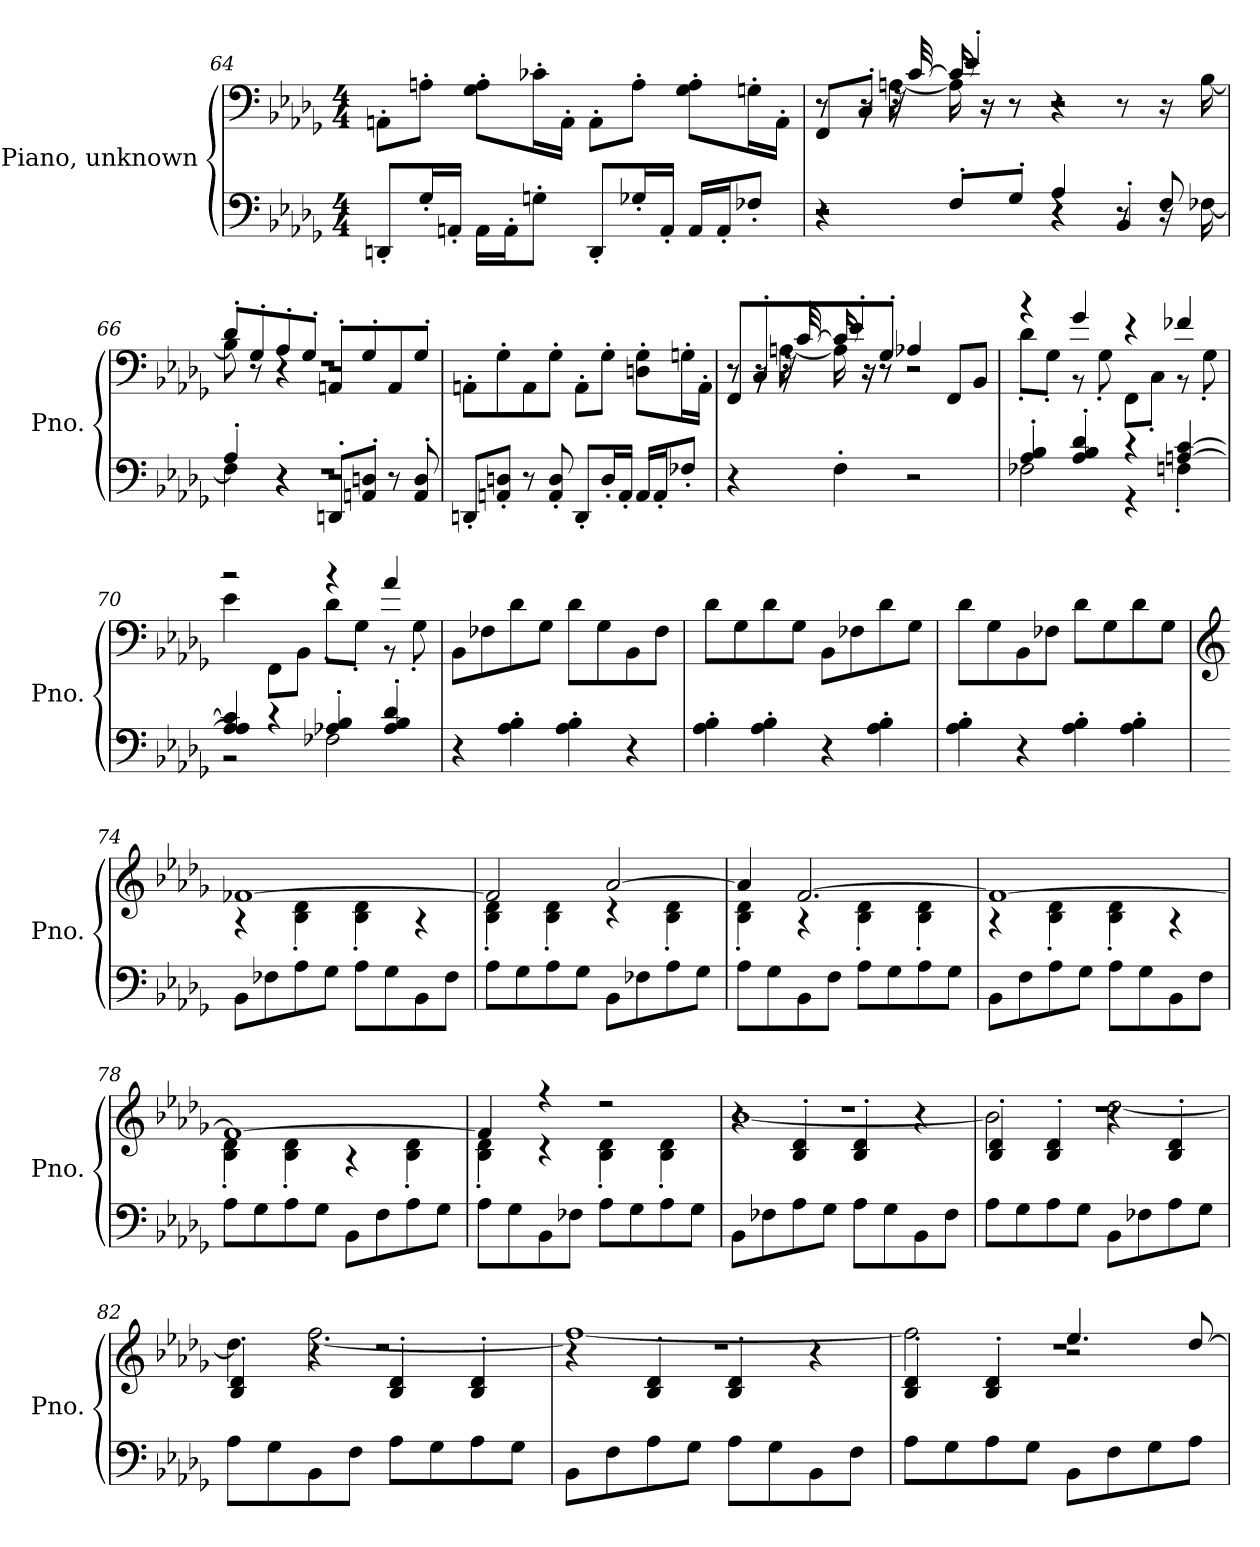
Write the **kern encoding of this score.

**kern	**kern
*part1	*part1
*staff2	*staff1
*I"Piano, unknown	*
*I'Pno.	*
*clefF4	*clefF4
*k[b-e-a-d-g-]	*k[b-e-a-d-g-]
*M4/4	*M4/4
=64	=64
8DDn'/L	8AAn'\L
16G-'/L	8An'\J
16AAn'/JJ	.
16AA\LL	8G-\' 8A\'L
16AA'\J	.
8Gn'\J	16c-X'\L
.	16AA'\JJ
8DD'/L	8AA'\L
16G-X'/L	8A'\J
16AA'/JJ	.
16AA/LL	8G-\' 8A\'L
16AA'/J	.
8F-X'/J	16Gn'\L
.	16AA'\JJ
!!LO:PB:g=z
=65	=65
*^	*^
*	*^	*	*^
2r	2r	4r	8r	8r	8FF/L
.	.	.	16r	16r	8C'/J
.	.	.	32r	[16An\	.
.	.	.	[32c/	.	.
.	.	8F'/L	16c/]	16A\]	4e-'/
.	.	.	16r	16r	.
.	.	8G-'/J	8r	8r	.
4r	4r	4A-/	2r	4r	2r
8r	8r	4BB-'/	.	8r	.
8F/	16r	.	.	16r	.
.	[16F-X\	.	.	[16B-\	.
=66	=66	=66	=66	=66	=66
1r	4F-\]	4A-'/	1r	8B-\]	8d-'/L
.	.	.	.	8r	8G-'/
.	4r	4r	.	4r	8A-'/
.	.	.	.	.	8G-'/J
.	2r	8DDn'/L	.	2r	8AAn'/L
.	.	8AAn/' 8Dn/'J	.	.	8G-'/
.	.	8r	.	.	8AA/
.	.	8AA/' 8D/'	.	.	8G-'/J
*v	*v	*v	*	*	*
*	*v	*v	*v
=67	=67
8DDn'/L	8AAn'\L
8AAn/' 8Dn/'J	8G-'\
8r	8AA\
8AA/' 8D/'	8G-'\J
8DD'/L	8AA'\L
16D'/L	8G-'\J
16AA'/JJ	.
16AA/LL	8Dn\' 8G-\'L
16AA'/J	.
8F-X'/J	16Gn'\L
.	16AA'\JJ
!!LO:LB:g=z
=68	=68
*	*^
*	*	*^
4r	8r	8r	8FF/L
.	16r	16r	8C'/
.	32r	[16An\	.
.	[32c/	.	.
4F'\	16c/]	16A\]	8e-'/
.	16r	16r	.
.	8r	8r	8G-'/J
2r	2r	2r	4A-X/
.	.	.	8FF/L
.	.	.	8BB-/J
*	*	*v	*v
=69	=69	=69
*^	*	*
4A-/' 4B-/'	2F-X\	4r	8d-'\L
.	.	.	8G-'\J
4A-/' 4B-/' 4d-/'	.	4g-/	8r
.	.	.	8G-'\
4r	4r	4r	8FF\L
.	.	.	8C'\J
[4An/ [4c/	4Fn'\	4f-X/	8r
.	.	.	8G-'\
=70	=70	=70	=70
4A-/ 4A/] 4c/]	2r	2r	4e-\
4r	.	.	8FF\L
.	.	.	8BB-\J
4A-X/' 4B-/'	2F-X\	4r	8d-'\L
.	.	.	8G-'\J
4A-/' 4B-/' 4d-/'	.	4a-/	8r
.	.	.	8G-'\
*v	*v	*	*
*	*v	*v
=71	=71
4r	8BB-\L
.	8F-X\
4A-\' 4B-\'	8d-\
.	8G-\J
4A-\' 4B-\'	8d-\L
.	8G-\
4r	8BB-\
.	8F-\J
!!LO:LB:g=z
=72	=72
4A-\' 4B-\'	8d-\L
.	8G-\
4A-\' 4B-\'	8d-\
.	8G-\J
4r	8BB-\L
.	8F-X\
4A-\' 4B-\'	8d-\
.	8G-\J
=73	=73
4A-\' 4B-\'	8d-\L
.	8G-\
4r	8BB-\
.	8F-X\J
4A-\' 4B-\'	8d-\L
.	8G-\
4A-\' 4B-\'	8d-\
.	8G-\J
=74	=74
*	*clefG2
*	*^
8BB-\L	[1f-X	4r
8F-X\	.	.
8A-\	.	4B-\' 4d-\'
8G-\J	.	.
8A-\L	.	4B-\' 4d-\'
8G-\	.	.
8BB-\	.	4r
8F-\J	.	.
=75	=75	=75
8A-\L	2f-/]	4B-\' 4d-\'
8G-\	.	.
8A-\	.	4B-\' 4d-\'
8G-\J	.	.
8BB-\L	[2a-/	4r
8F-X\	.	.
8A-\	.	4B-\' 4d-\'
8G-\J	.	.
!!LO:LB:g=z	!!
=76	=76	=76
8A-\L	4a-/]	4B-\' 4d-\'
8G-\	.	.
8BB-\	[2.f/	4r
8F\J	.	.
8A-\L	.	4B-\' 4d-\'
8G-\	.	.
8A-\	.	4B-\' 4d-\'
8G-\J	.	.
=77	=77	=77
8BB-\L	1f_	4r
8F\	.	.
8A-\	.	4B-\' 4d-\'
8G-\J	.	.
8A-\L	.	4B-\' 4d-\'
8G-\	.	.
8BB-\	.	4r
8F\J	.	.
=78	=78	=78
8A-\L	1f_	4B-\' 4d-\'
8G-\	.	.
8A-\	.	4B-\' 4d-\'
8G-\J	.	.
8BB-\L	.	4r
8F\	.	.
8A-\	.	4B-\' 4d-\'
8G-\J	.	.
=79	=79	=79
8A-\L	4f/]	4B-\' 4d-\'
8G-\	.	.
8BB-\	4r	4r
8F-X\J	.	.
8A-\L	2r	4B-\' 4d-\'
8G-\	.	.
8A-\	.	4B-\' 4d-\'
8G-\J	.	.
!!LO:LB:g=z
=80	=80	=80
*	*	*^
8BB-\L	1r	[1b-	4r
8F-X\	.	.	.
8A-\	.	.	4B-/' 4d-/'
8G-\J	.	.	.
8A-\L	.	.	4B-/' 4d-/'
8G-\	.	.	.
8BB-\	.	.	4r
8F-\J	.	.	.
=81	=81	=81	=81
8A-\L	1r	2b-\]	4B-/' 4d-/'
8G-\	.	.	.
8A-\	.	.	4B-/' 4d-/'
8G-\J	.	.	.
8BB-\L	.	[2dd-\	4r
8F-X\	.	.	.
8A-\	.	.	4B-/' 4d-/'
8G-\J	.	.	.
=82	=82	=82	=82
8A-\L	1r	4dd-\]	4B-/' 4d-/'
8G-\	.	.	.
8BB-\	.	[2.ff\	4r
8F\J	.	.	.
8A-\L	.	.	4B-/' 4d-/'
8G-\	.	.	.
8A-\	.	.	4B-/' 4d-/'
8G-\J	.	.	.
=83	=83	=83	=83
8BB-\L	1r	1ff_	4r
8F\	.	.	.
8A-\	.	.	4B-/' 4d-/'
8G-\J	.	.	.
8A-\L	.	.	4B-/' 4d-/'
8G-\	.	.	.
8BB-\	.	.	4r
8F\J	.	.	.
!!LO:LB:g=z	!!	!!
=84	=84	=84	=84
8A-\L	1r	2ff\]	4B-/' 4d-/'
8G-\	.	.	.
8A-\	.	.	4B-/' 4d-/'
8G-\J	.	.	.
8BB-\L	.	2r	4.ee-/
8F\	.	.	.
8G-\	.	.	.
8A-\J	.	.	[8dd-/
*	*v	*v	*v
=	=
*-	*-
